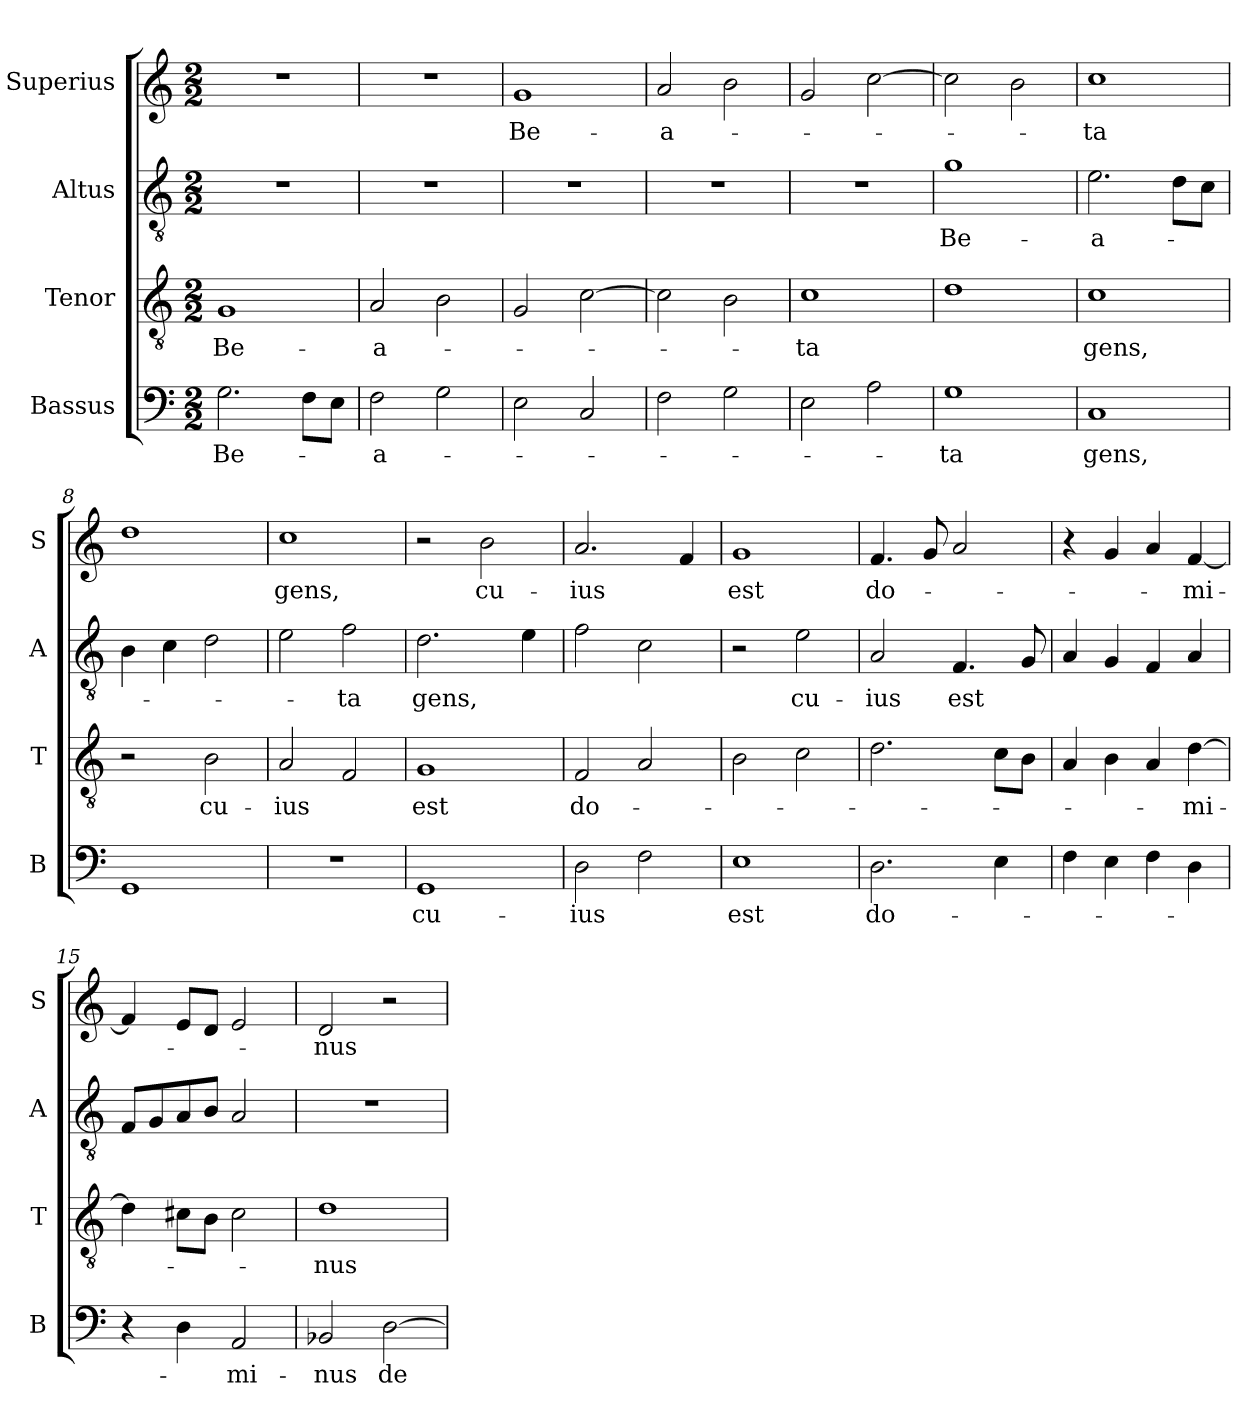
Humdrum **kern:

**kern	**text	**kern	**text	**kern	**text	**kern	**text
*part4	*part4	*part3	*part3	*part2	*part2	*part1	*part1
*staff4	*staff4	*staff3	*staff3	*staff2	*staff2	*staff1	*staff1
*I"Bassus	*	*I"Tenor	*	*I"Altus	*	*I"Superius	*
*I'B	*	*I'T	*	*I'A	*	*I'S	*
*clefF4	*	*clefGv2	*	*clefGv2	*	*clefG2	*
*k[]	*	*k[]	*	*k[]	*	*k[]	*
*M2/2	*	*M2/2	*	*M2/2	*	*M2/2	*
=1	=1	=1	=1	=1	=1	=1	=1
2.G	Be-	1G	Be-	1r	.	1r	.
8FL	.	.	.	.	.	.	.
8EJ	.	.	.	.	.	.	.
=2	=2	=2	=2	=2	=2	=2	=2
2F	-a-	2A	-a-	1r	.	1r	.
2G	.	2B	.	.	.	.	.
=3	=3	=3	=3	=3	=3	=3	=3
2E	.	2G	.	1r	.	1g	Be-
2C	.	[2c	.	.	.	.	.
=4	=4	=4	=4	=4	=4	=4	=4
2F	.	2c]	.	1r	.	2a	-a-
2G	.	2B	.	.	.	2b	.
=5	=5	=5	=5	=5	=5	=5	=5
2E	.	1c	-ta	1r	.	2g	.
2A	.	.	.	.	.	[2cc	.
=6	=6	=6	=6	=6	=6	=6	=6
1G	-ta	1d	.	1g	Be-	2cc]	.
.	.	.	.	.	.	2b	.
=7	=7	=7	=7	=7	=7	=7	=7
1C	gens,	1c	gens,	2.e	-a-	1cc	-ta
.	.	.	.	8dL	.	.	.
.	.	.	.	8cJ	.	.	.
=8	=8	=8	=8	=8	=8	=8	=8
1GG	.	2r	.	4B	.	1dd	.
.	.	.	.	4c	.	.	.
.	.	2B	cu-	2d	.	.	.
=9	=9	=9	=9	=9	=9	=9	=9
1r	.	2A	-ius	2e	.	1cc	gens,
.	.	2F	.	2f	-ta	.	.
=10	=10	=10	=10	=10	=10	=10	=10
1GG	cu-	1G	est	2.d	gens,	2r	.
.	.	.	.	.	.	2b	cu-
.	.	.	.	4e	.	.	.
=11	=11	=11	=11	=11	=11	=11	=11
2D	-ius	2F	do-	2f	.	2.a	-ius
2F	.	2A	.	2c	.	.	.
.	.	.	.	.	.	4f	.
=12	=12	=12	=12	=12	=12	=12	=12
1E	est	2B	.	2r	.	1g	est
.	.	2c	.	2e	cu-	.	.
=13	=13	=13	=13	=13	=13	=13	=13
2.D	do-	2.d	.	2A	-ius	4.f	do-
.	.	.	.	.	.	8g	.
.	.	.	.	4.F	est	2a	.
4E	.	8cL	.	.	.	.	.
.	.	8BJ	.	8G	.	.	.
=14	=14	=14	=14	=14	=14	=14	=14
4F	.	4A	.	4A	.	4r	.
4E	.	4B	.	4G	.	4g	.
4F	.	4A	.	4F	.	4a	.
4D	.	[4d	-mi-	4A	.	[4f	-mi-
=15	=15	=15	=15	=15	=15	=15	=15
4r	.	4d]	.	8FL	.	4f]	.
.	.	.	.	8G	.	.	.
4D	.	8c#iL	.	8A	.	8eL	.
.	.	8BJ	.	8BJ	.	8dJ	.
2AA	-mi-	2c#i	.	2A	.	2e	.
=16	=16	=16	=16	=16	=16	=16	=16
2BB-i	-nus	1d	-nus	1r	.	2d	-nus
[2D	de-	.	.	.	.	2r	.
=	=	=	=	=	=	=	=
*-	*-	*-	*-	*-	*-	*-	*-
